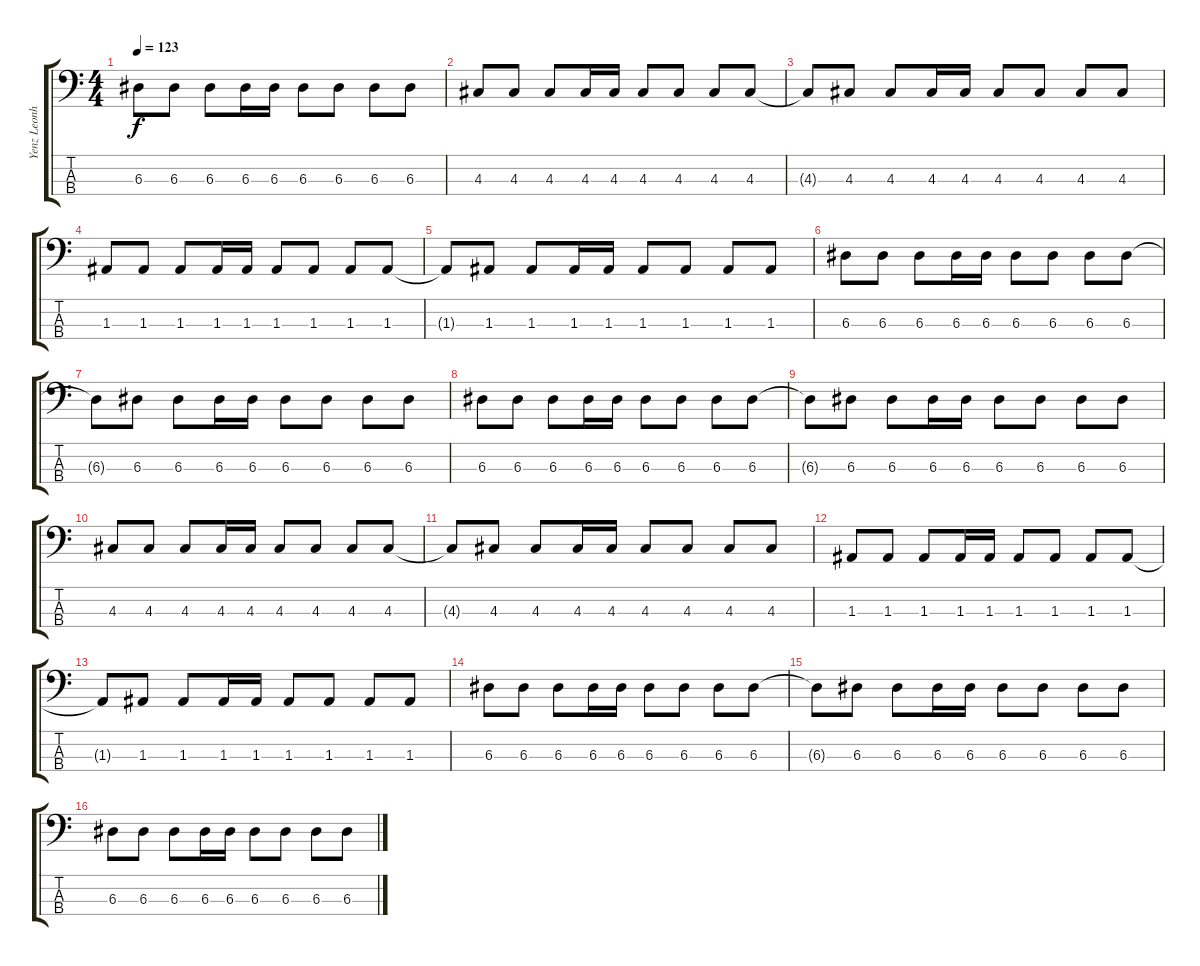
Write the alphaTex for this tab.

\track ("Yenz Leonhardt" "Yenz Leonh") {instrument electricbasspick}
\staff {score tabs}
\tuning (G2 D2 A1 E1) {hide}
\ts (4 4)
\tempo 123
\clef f4
\ks c
6.3{t}.8{dy f} 6.3.8 6.3.8 6.3.16 6.3.16 6.3.8 6.3.8 6.3.8 6.3.8 |
4.3.8 4.3.8 4.3.8 4.3.16 4.3.16 4.3.8 4.3.8 4.3.8 4.3.8 |
4.3{t}.8 4.3.8 4.3.8 4.3.16 4.3.16 4.3.8 4.3.8 4.3.8 4.3.8 |
1.3.8 1.3.8 1.3.8 1.3.16 1.3.16 1.3.8 1.3.8 1.3.8 1.3.8 |
1.3{t}.8 1.3.8 1.3.8 1.3.16 1.3.16 1.3.8 1.3.8 1.3.8 1.3.8 |
6.3.8 6.3.8 6.3.8 6.3.16 6.3.16 6.3.8 6.3.8 6.3.8 6.3.8 |
6.3{t}.8 6.3.8 6.3.8 6.3.16 6.3.16 6.3.8 6.3.8 6.3.8 6.3.8 |
6.3.8 6.3.8 6.3.8 6.3.16 6.3.16 6.3.8 6.3.8 6.3.8 6.3.8 |
6.3{t}.8 6.3.8 6.3.8 6.3.16 6.3.16 6.3.8 6.3.8 6.3.8 6.3.8 |
4.3.8 4.3.8 4.3.8 4.3.16 4.3.16 4.3.8 4.3.8 4.3.8 4.3.8 |
4.3{t}.8 4.3.8 4.3.8 4.3.16 4.3.16 4.3.8 4.3.8 4.3.8 4.3.8 |
1.3.8 1.3.8 1.3.8 1.3.16 1.3.16 1.3.8 1.3.8 1.3.8 1.3.8 |
1.3{t}.8 1.3.8 1.3.8 1.3.16 1.3.16 1.3.8 1.3.8 1.3.8 1.3.8 |
6.3.8 6.3.8 6.3.8 6.3.16 6.3.16 6.3.8 6.3.8 6.3.8 6.3.8 |
6.3{t}.8 6.3.8 6.3.8 6.3.16 6.3.16 6.3.8 6.3.8 6.3.8 6.3.8 |
6.3.8 6.3.8 6.3.8 6.3.16 6.3.16 6.3.8 6.3.8 6.3.8 6.3.8
